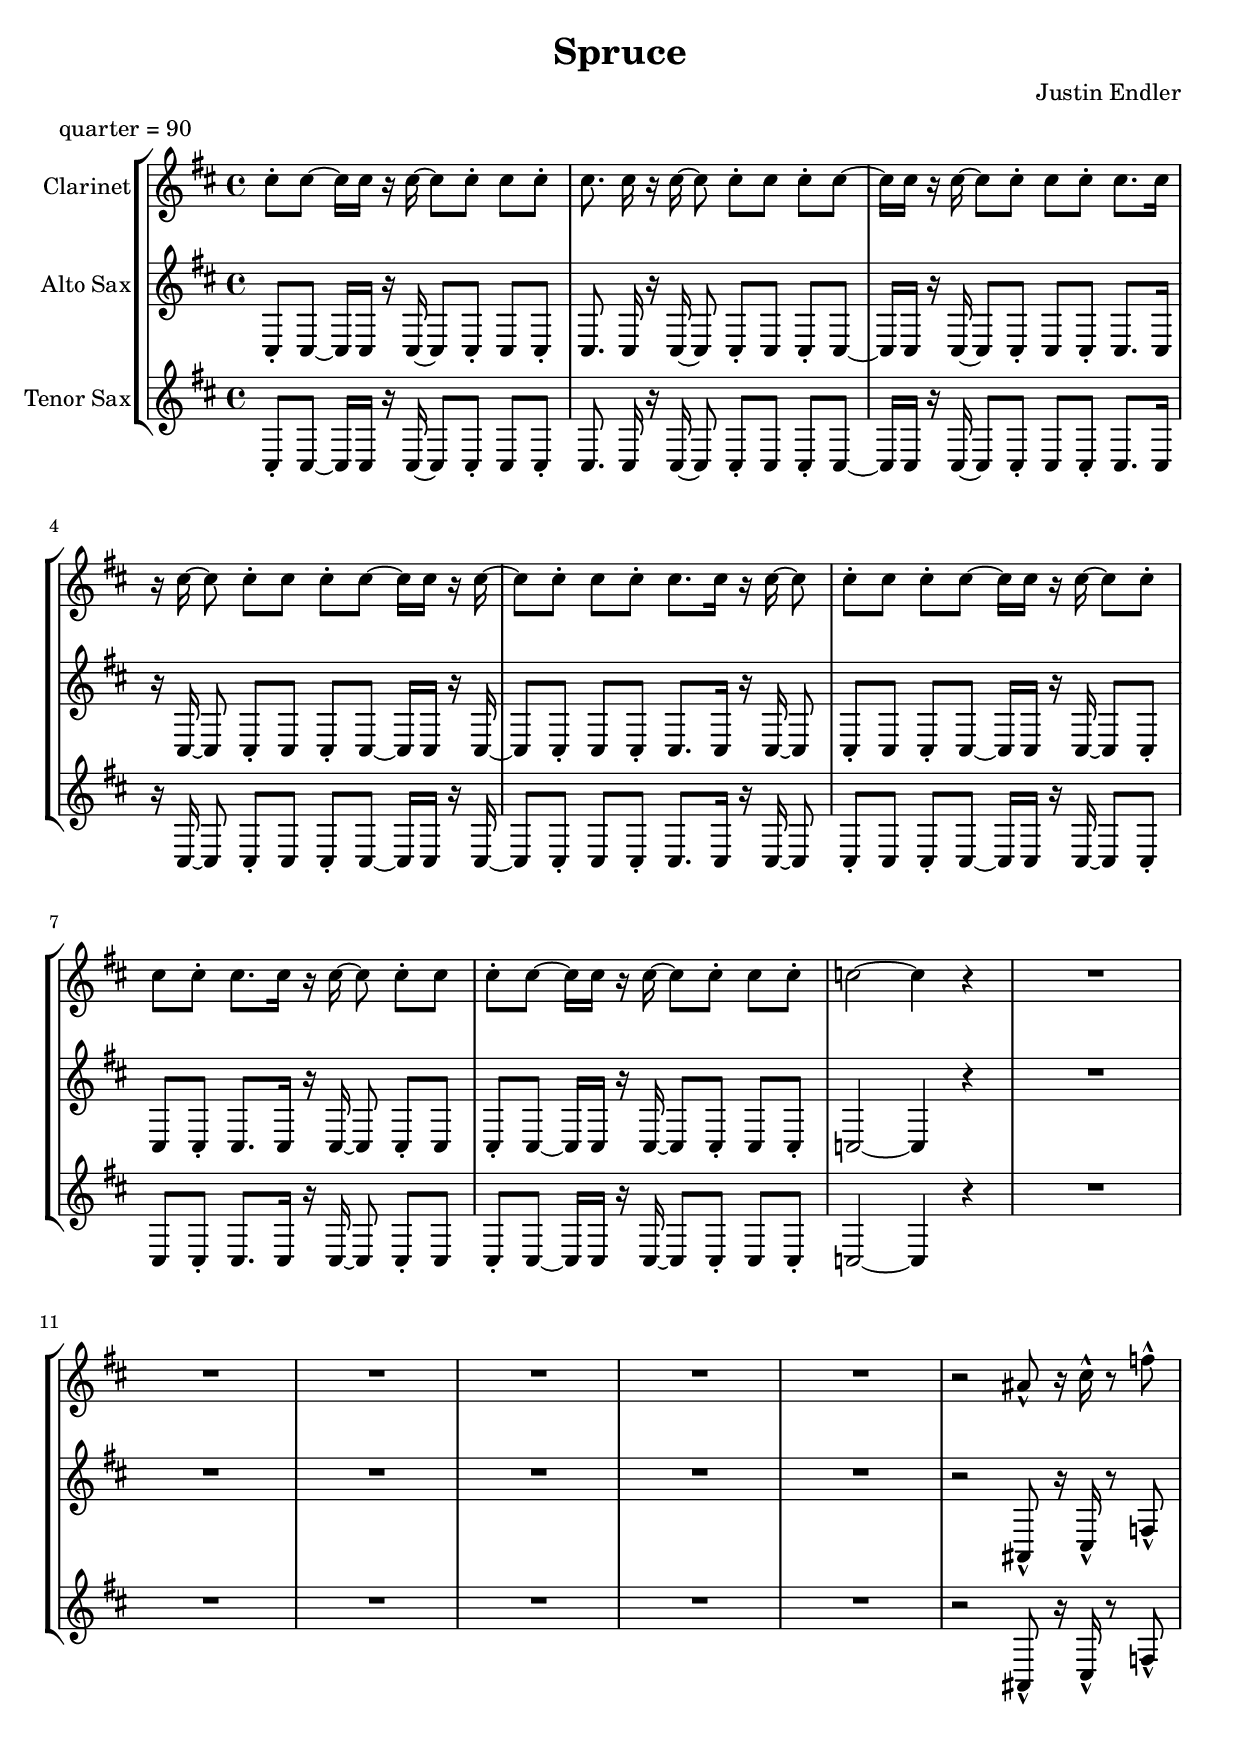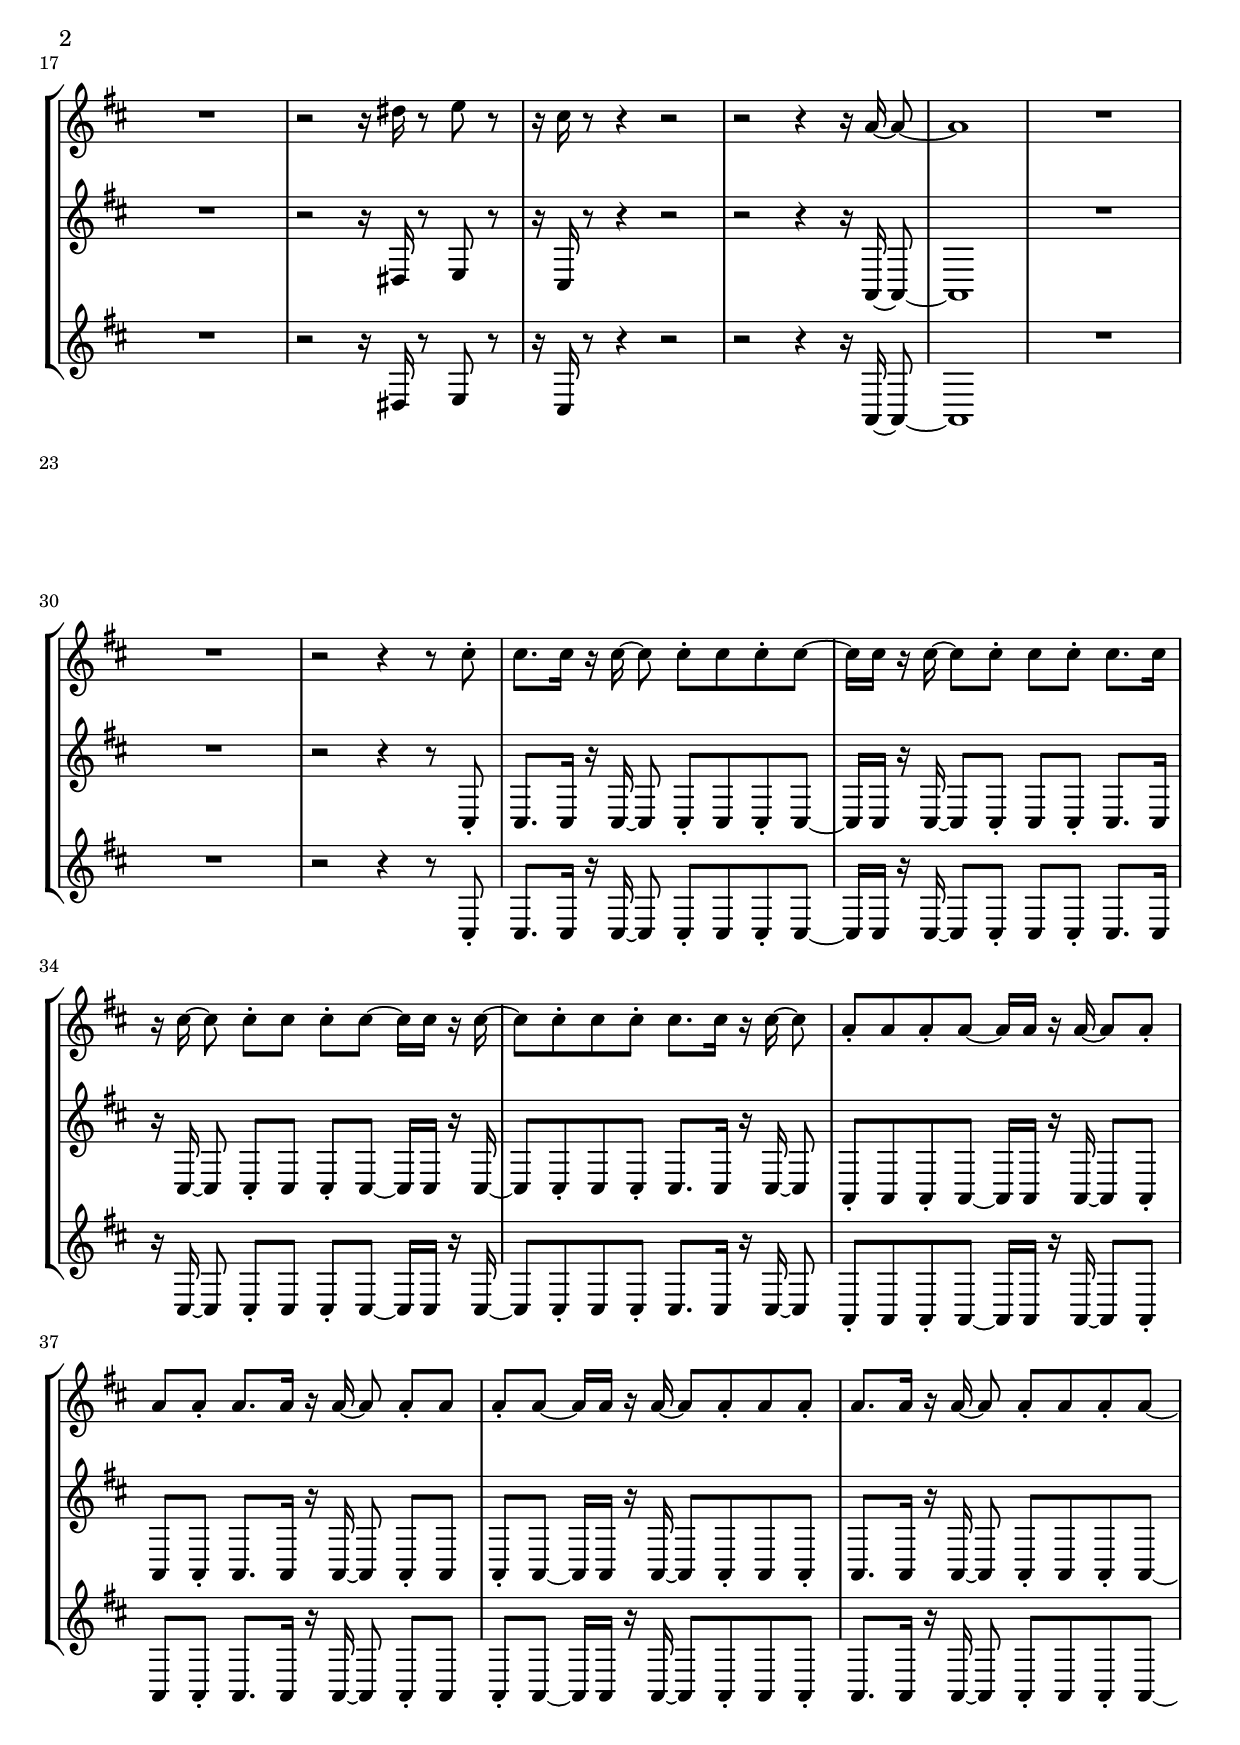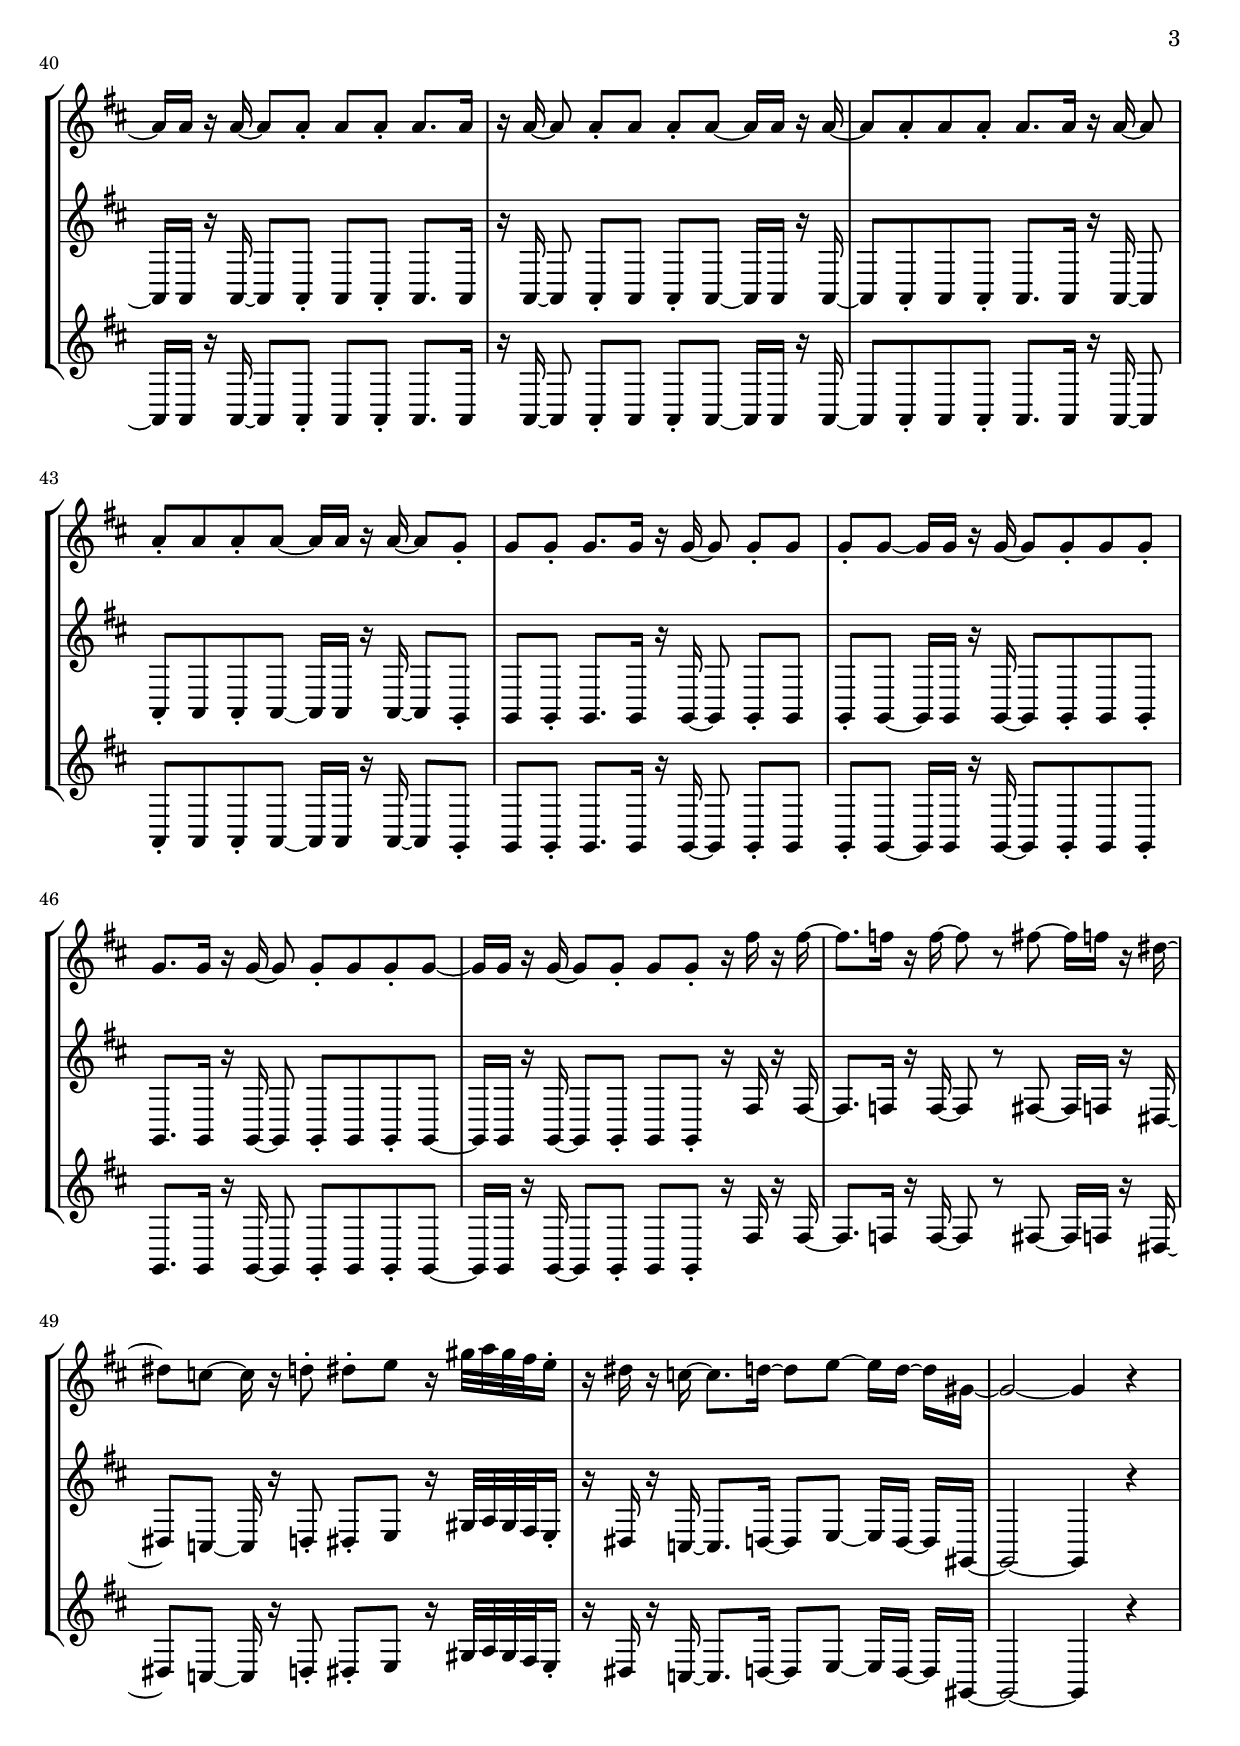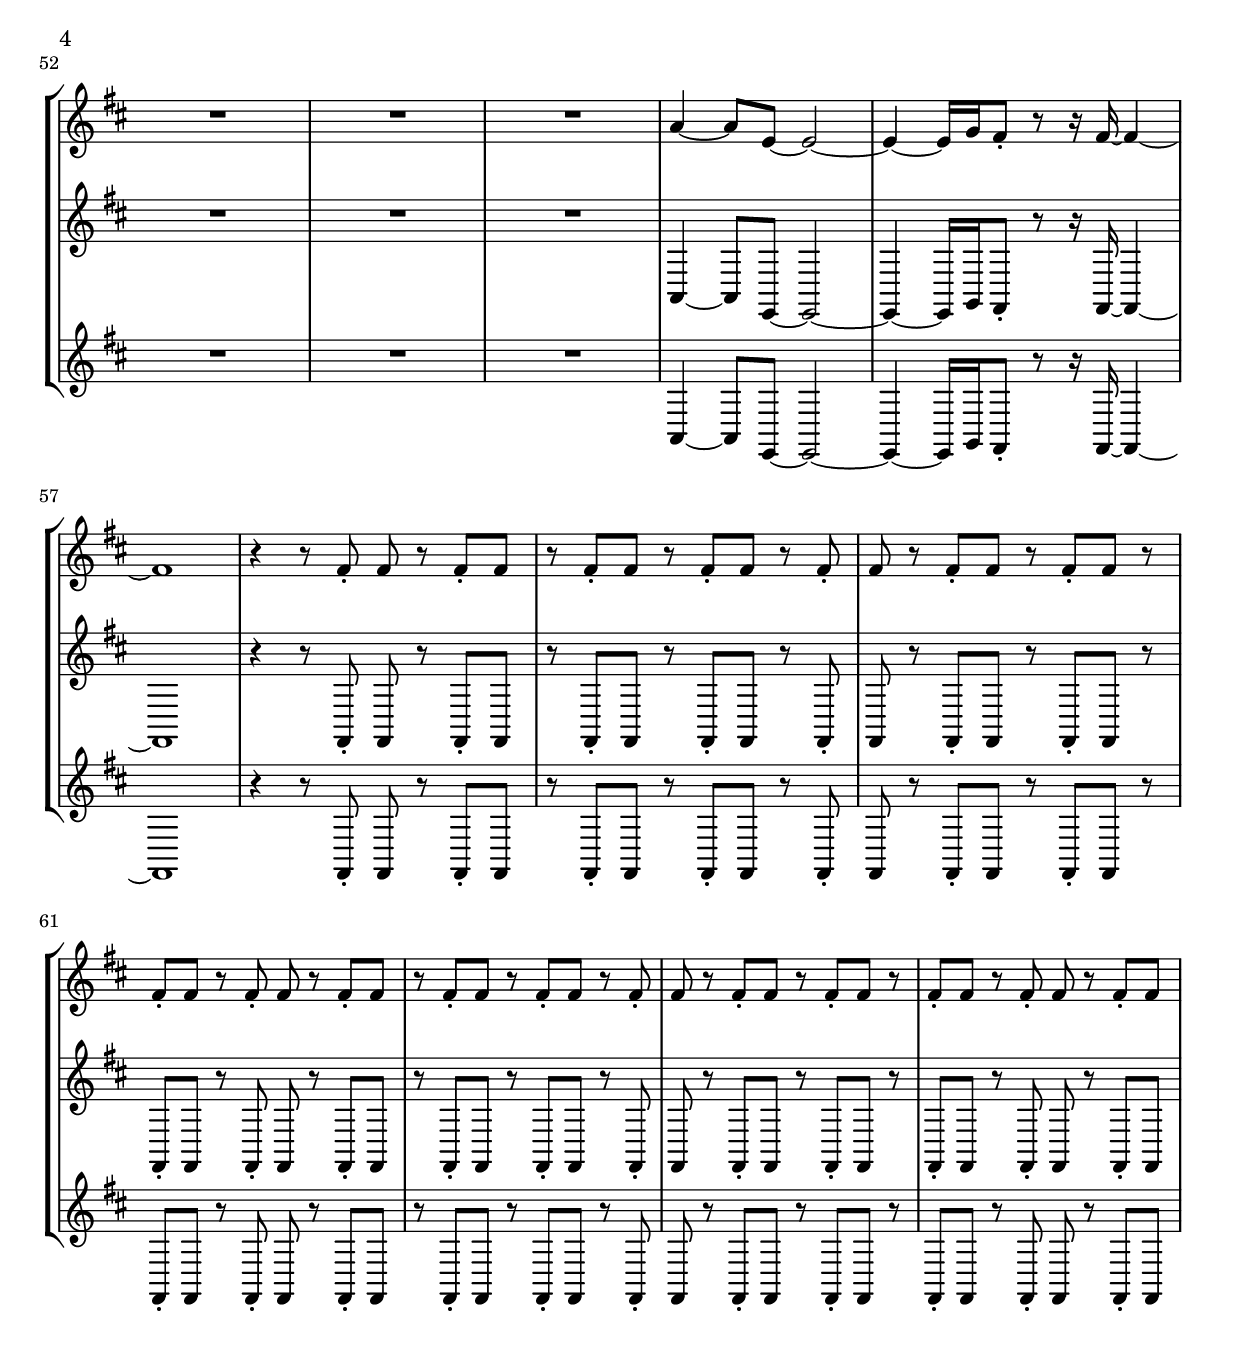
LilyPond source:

\header {
  title = "Spruce"
  composer = "Justin Endler"
  meter = "quarter = 90"
}
\include "english.ly"
sl = {
  \override NoteHead #'style = #'slash
  \override Stem #'transparent = ##t
  \override Flag #'transparent = ##t
}
nsl = {
  \revert NoteHead #'style
  \revert Stem #'transparent
  \revert Flag #'transparent
}
crOn = \override NoteHead #'style = #'cross
crOff = \revert NoteHead #'style
global = { \time 4/4 }
Key = { \key d \major }
% ------ Clarinet ------
%clar = \transpose c d \relative c'' {
%clar = \transpose c a \relative c {
clar = \relative c'' {
  \Key
  \compressFullBarRests
  % Logic bar numbers in comments
  cs8-. cs8 ~ cs16 cs16 r16 cs16 ~ cs8[ cs8-.] cs8 cs8-. | %5
  \autoBeamOff
  cs8. cs16 r16 cs16 ~ cs8 cs8-.[ cs8] cs8-.[ cs8] ~ | %6
  \autoBeamOn
  cs16 cs16 r16 cs16 ~ cs8 cs8-. cs8 cs8-. cs8. cs16 | %7
  \autoBeamOff
  r16 cs16 ~ cs8 cs8-.[ cs8] cs8-.[ cs8] ~ cs16[ cs16] r16 cs16 ~ | %8
  cs8[ cs8-.] cs8[ cs8-.] cs8.[ cs16] r16 cs16 ~ cs8 | %9
  \autoBeamOn
  cs8-. cs8 cs8-. cs8 ~ cs16 cs16 r16 cs16 ~ cs8 cs8-. | %10
  \autoBeamOff
  cs8[ cs8-.] cs8.[ cs16] r16 cs16 ~ cs8 cs8-.[ cs8] | %11
  \autoBeamOn
  cs8-. cs8 ~ cs16 cs16 r16 cs16 ~ cs8[ cs8-.] cs8 cs8-. | %12
  c2 ~ c4 r4 | %13
  R1|R1|R1|R1|R1|R1|
  r2 as8-^ r16 cs16-^ r8 f8-^ | %20
  R1 | %21
  r2 r16 ds16 r8 e8 r8 | %22
  r16 cs16 r8 r4 r2 | %23
  \autoBeamOff
  r2 r4 r16 a16 ~ a8 ~ | %24
  \autoBeamOn
  a1 | %25
  R1|R1|R1|R1|R1|R1|R1|R1|R1|
  r2 r4 r8 cs8-. | %35
  % repeated rhythm
  % 0
  \autoBeamOff
  cs8.[ cs16] r16 cs16 ~ cs8 cs8-.[ cs8 cs8-. cs8] ~ | %36
  \autoBeamOn
  cs16 cs16 r16 cs16 ~ cs8 cs8-. cs8 cs8-. cs8. cs16 | %37
  \autoBeamOff
  r16 cs16 ~ cs8 cs8-.[ cs8] cs8-.[ cs8] ~ cs16[ cs16] r16 cs16 ~ | %38
  cs8[ cs8-. cs8 cs8-.] cs8.[ cs16] r16 cs16 ~ cs8 | %39

  a8-.[ a8 a8-. a8] ~ a16[ a16] r16 a16 ~ a8[ a8-.] | %40
  a8[ a8-.] a8.[ a16] r16 a16 ~ a8 a8-.[ a8] | %41
  \autoBeamOn
  a8-. a8 ~ a16 a16 r16 a16 ~ a8 a8-. a8 a8-. | %42
  % 1
  \autoBeamOff
  a8.[ a16] r16 a16 ~ a8 a8-.[ a8 a8-. a8] ~ | %43
  \autoBeamOn
  a16 a16 r16 a16 ~ a8 a8-. a8 a8-. a8. a16 | %44
  \autoBeamOff
  r16 a16 ~ a8 a8-.[ a8] a8-.[ a8] ~ a16[ a16] r16 a16 ~ | %45
  a8[ a8-. a8 a8-.] a8.[ a16] r16 a16 ~ a8 | %46

  a8-.[ a8 a8-. a8] ~ a16[ a16] r16 a16 ~ a8[ g8-.] | %47
  g8[ g8-.] g8.[ g16] r16 g16 ~ g8 g8-.[ g8] | %48
  \autoBeamOn
  g8-. g8 ~ g16 g16 r16 g16 ~ g8 g8-. g8 g8-. | %49
  %2
  \autoBeamOff
  g8.[ g16] r16 g16 ~ g8 g8-.[ g8 g8-. g8] ~ | %50
  \autoBeamOn
  g16 g16 r16 g16 ~ g8 g8-. g8 g8-. r16 fs'16 r16 fs16 ~ | %51
  \autoBeamOff
  fs8.[ f16] r16 f16 ~ f8 r8 fs8 ~ fs16[ f16] r16 ds16 ~ | %52
  \autoBeamOn
  ds8 c8 ~ c16 r16 d8-. ds-. e8 r16 gs32 a32 gs32 fs32 e16-. | %53
  \autoBeamOff
  r16 ds16 r16 c16 ~ c8.[ d16] ~ d8[ e8] ~ e16[ d16] ~ d16[ gs,16] ~ | %54
  \autoBeamOn
  gs2 ~ gs4 r4 | %55
  R1|R1|R1|
  a4 ~ a8 e8 ~ e2 ~ | %59
  e4 ~ e16 g16 fs8-. r8 r16 fs16 ~ fs4 ~ | %60
  fs1 | %61
  r4 r8 fs8-. fs8 r8 fs8-. fs8 | %62
  r8 fs8-. fs8 r8 fs8-. fs8 r8 fs8-. | %63
  fs8 r8 fs8-. fs8 r8 fs8-. fs8 r8 | %64
  fs8-. fs8 r8 fs8-. fs8 r8 fs8-. fs8 | %65
  r8 fs8-. fs8 r8 fs8-. fs8 r8 fs8-. | %66
  fs8 r8 fs8-. fs8 r8 fs8-. fs8 r8 | %67
  fs8-. fs8 r8 fs8-. fs8 r8 fs8-. fs8 | %68
}
clarinet = {
  \global
  \set Staff.instrumentName = #"Clarinet"
  \clef treble
  <<
    \clar
  >>
}
% ------ Alto Saxophone ------
%alto = \transpose c a \relative c' {
%alto = \transpose c a \relative c {
alto = \relative c {
  \Key
  \compressFullBarRests
  % Logic bar numbers in comments
  cs8-. cs8 ~ cs16 cs16 r16 cs16 ~ cs8[ cs8-.] cs8 cs8-. | %5
  \autoBeamOff
  cs8. cs16 r16 cs16 ~ cs8 cs8-.[ cs8] cs8-.[ cs8] ~ | %6
  \autoBeamOn
  cs16 cs16 r16 cs16 ~ cs8 cs8-. cs8 cs8-. cs8. cs16 | %7
  \autoBeamOff
  r16 cs16 ~ cs8 cs8-.[ cs8] cs8-.[ cs8] ~ cs16[ cs16] r16 cs16 ~ | %8
  cs8[ cs8-.] cs8[ cs8-.] cs8.[ cs16] r16 cs16 ~ cs8 | %9
  \autoBeamOn
  cs8-. cs8 cs8-. cs8 ~ cs16 cs16 r16 cs16 ~ cs8 cs8-. | %10
  \autoBeamOff
  cs8[ cs8-.] cs8.[ cs16] r16 cs16 ~ cs8 cs8-.[ cs8] | %11
  \autoBeamOn
  cs8-. cs8 ~ cs16 cs16 r16 cs16 ~ cs8[ cs8-.] cs8 cs8-. | %12
  c2 ~ c4 r4 | %13
  R1|R1|R1|R1|R1|R1|
  r2 as8-^ r16 cs16-^ r8 f8-^ | %20
  R1 | %21
  r2 r16 ds16 r8 e8 r8 | %22
  r16 cs16 r8 r4 r2 | %23
  \autoBeamOff
  r2 r4 r16 a16 ~ a8 ~ | %24
  \autoBeamOn
  a1 | %25
  R1|R1|R1|R1|R1|R1|R1|R1|R1|
  r2 r4 r8 cs8-. | %35
  % repeated rhythm
  % 0
  \autoBeamOff
  cs8.[ cs16] r16 cs16 ~ cs8 cs8-.[ cs8 cs8-. cs8] ~ | %36
  \autoBeamOn
  cs16 cs16 r16 cs16 ~ cs8 cs8-. cs8 cs8-. cs8. cs16 | %37
  \autoBeamOff
  r16 cs16 ~ cs8 cs8-.[ cs8] cs8-.[ cs8] ~ cs16[ cs16] r16 cs16 ~ | %38
  cs8[ cs8-. cs8 cs8-.] cs8.[ cs16] r16 cs16 ~ cs8 | %39

  a8-.[ a8 a8-. a8] ~ a16[ a16] r16 a16 ~ a8[ a8-.] | %40
  a8[ a8-.] a8.[ a16] r16 a16 ~ a8 a8-.[ a8] | %41
  \autoBeamOn
  a8-. a8 ~ a16 a16 r16 a16 ~ a8 a8-. a8 a8-. | %42
  % 1
  \autoBeamOff
  a8.[ a16] r16 a16 ~ a8 a8-.[ a8 a8-. a8] ~ | %43
  \autoBeamOn
  a16 a16 r16 a16 ~ a8 a8-. a8 a8-. a8. a16 | %44
  \autoBeamOff
  r16 a16 ~ a8 a8-.[ a8] a8-.[ a8] ~ a16[ a16] r16 a16 ~ | %45
  a8[ a8-. a8 a8-.] a8.[ a16] r16 a16 ~ a8 | %46

  a8-.[ a8 a8-. a8] ~ a16[ a16] r16 a16 ~ a8[ g8-.] | %47
  g8[ g8-.] g8.[ g16] r16 g16 ~ g8 g8-.[ g8] | %48
  \autoBeamOn
  g8-. g8 ~ g16 g16 r16 g16 ~ g8 g8-. g8 g8-. | %49
  %2
  \autoBeamOff
  g8.[ g16] r16 g16 ~ g8 g8-.[ g8 g8-. g8] ~ | %50
  \autoBeamOn
  g16 g16 r16 g16 ~ g8 g8-. g8 g8-. r16 fs'16 r16 fs16 ~ | %51
  \autoBeamOff
  fs8.[ f16] r16 f16 ~ f8 r8 fs8 ~ fs16[ f16] r16 ds16 ~ | %52
  \autoBeamOn
  ds8 c8 ~ c16 r16 d8-. ds-. e8 r16 gs32 a32 gs32 fs32 e16-. | %53
  \autoBeamOff
  r16 ds16 r16 c16 ~ c8.[ d16] ~ d8[ e8] ~ e16[ d16] ~ d16[ gs,16] ~ | %54
  \autoBeamOn
  gs2 ~ gs4 r4 | %55
  R1|R1|R1|
  a4 ~ a8 e8 ~ e2 ~ | %59
  e4 ~ e16 g16 fs8-. r8 r16 fs16 ~ fs4 ~ | %60
  fs1 | %61
  r4 r8 fs8-. fs8 r8 fs8-. fs8 | %62
  r8 fs8-. fs8 r8 fs8-. fs8 r8 fs8-. | %63
  fs8 r8 fs8-. fs8 r8 fs8-. fs8 r8 | %64
  fs8-. fs8 r8 fs8-. fs8 r8 fs8-. fs8 | %65
  r8 fs8-. fs8 r8 fs8-. fs8 r8 fs8-. | %66
  fs8 r8 fs8-. fs8 r8 fs8-. fs8 r8 | %67
  fs8-. fs8 r8 fs8-. fs8 r8 fs8-. fs8 | %68
}
altoSax = {
  \global
  \set Staff.instrumentName = #"Alto Sax"
  \clef treble
  <<
    \alto
  >>
}
% ------ Tenor Saxophone ------
%tenor = \transpose c a' \relative c {
%tenor = \transpose c a \relative c {
tenor = \relative c {
  \Key
  \compressFullBarRests
  % Logic bar numbers in comments
  cs8-. cs8 ~ cs16 cs16 r16 cs16 ~ cs8[ cs8-.] cs8 cs8-. | %5
  \autoBeamOff
  cs8. cs16 r16 cs16 ~ cs8 cs8-.[ cs8] cs8-.[ cs8] ~ | %6
  \autoBeamOn
  cs16 cs16 r16 cs16 ~ cs8 cs8-. cs8 cs8-. cs8. cs16 | %7
  \autoBeamOff
  r16 cs16 ~ cs8 cs8-.[ cs8] cs8-.[ cs8] ~ cs16[ cs16] r16 cs16 ~ | %8
  cs8[ cs8-.] cs8[ cs8-.] cs8.[ cs16] r16 cs16 ~ cs8 | %9
  \autoBeamOn
  cs8-. cs8 cs8-. cs8 ~ cs16 cs16 r16 cs16 ~ cs8 cs8-. | %10
  \autoBeamOff
  cs8[ cs8-.] cs8.[ cs16] r16 cs16 ~ cs8 cs8-.[ cs8] | %11
  \autoBeamOn
  cs8-. cs8 ~ cs16 cs16 r16 cs16 ~ cs8[ cs8-.] cs8 cs8-. | %12
  c2 ~ c4 r4 | %13
  R1|R1|R1|R1|R1|R1|
  r2 as8-^ r16 cs16-^ r8 f8-^ | %20
  R1 | %21
  r2 r16 ds16 r8 e8 r8 | %22
  r16 cs16 r8 r4 r2 | %23
  \autoBeamOff
  r2 r4 r16 a16 ~ a8 ~ | %24
  \autoBeamOn
  a1 | %25
  R1|R1|R1|R1|R1|R1|R1|R1|R1|
  r2 r4 r8 cs8-. | %35
  % repeated rhythm
  % 0
  \autoBeamOff
  cs8.[ cs16] r16 cs16 ~ cs8 cs8-.[ cs8 cs8-. cs8] ~ | %36
  \autoBeamOn
  cs16 cs16 r16 cs16 ~ cs8 cs8-. cs8 cs8-. cs8. cs16 | %37
  \autoBeamOff
  r16 cs16 ~ cs8 cs8-.[ cs8] cs8-.[ cs8] ~ cs16[ cs16] r16 cs16 ~ | %38
  cs8[ cs8-. cs8 cs8-.] cs8.[ cs16] r16 cs16 ~ cs8 | %39

  a8-.[ a8 a8-. a8] ~ a16[ a16] r16 a16 ~ a8[ a8-.] | %40
  a8[ a8-.] a8.[ a16] r16 a16 ~ a8 a8-.[ a8] | %41
  \autoBeamOn
  a8-. a8 ~ a16 a16 r16 a16 ~ a8 a8-. a8 a8-. | %42
  % 1
  \autoBeamOff
  a8.[ a16] r16 a16 ~ a8 a8-.[ a8 a8-. a8] ~ | %43
  \autoBeamOn
  a16 a16 r16 a16 ~ a8 a8-. a8 a8-. a8. a16 | %44
  \autoBeamOff
  r16 a16 ~ a8 a8-.[ a8] a8-.[ a8] ~ a16[ a16] r16 a16 ~ | %45
  a8[ a8-. a8 a8-.] a8.[ a16] r16 a16 ~ a8 | %46

  a8-.[ a8 a8-. a8] ~ a16[ a16] r16 a16 ~ a8[ g8-.] | %47
  g8[ g8-.] g8.[ g16] r16 g16 ~ g8 g8-.[ g8] | %48
  \autoBeamOn
  g8-. g8 ~ g16 g16 r16 g16 ~ g8 g8-. g8 g8-. | %49
  %2
  \autoBeamOff
  g8.[ g16] r16 g16 ~ g8 g8-.[ g8 g8-. g8] ~ | %50
  \autoBeamOn
  g16 g16 r16 g16 ~ g8 g8-. g8 g8-. r16 fs'16 r16 fs16 ~ | %51
  \autoBeamOff
  fs8.[ f16] r16 f16 ~ f8 r8 fs8 ~ fs16[ f16] r16 ds16 ~ | %52
  \autoBeamOn
  ds8 c8 ~ c16 r16 d8-. ds-. e8 r16 gs32 a32 gs32 fs32 e16-. | %53
  \autoBeamOff
  r16 ds16 r16 c16 ~ c8.[ d16] ~ d8[ e8] ~ e16[ d16] ~ d16[ gs,16] ~ | %54
  \autoBeamOn
  gs2 ~ gs4 r4 | %55
  R1|R1|R1|
  a4 ~ a8 e8 ~ e2 ~ | %59
  e4 ~ e16 g16 fs8-. r8 r16 fs16 ~ fs4 ~ | %60
  fs1 | %61
  r4 r8 fs8-. fs8 r8 fs8-. fs8 | %62
  r8 fs8-. fs8 r8 fs8-. fs8 r8 fs8-. | %63
  fs8 r8 fs8-. fs8 r8 fs8-. fs8 r8 | %64
  fs8-. fs8 r8 fs8-. fs8 r8 fs8-. fs8 | %65
  r8 fs8-. fs8 r8 fs8-. fs8 r8 fs8-. | %66
  fs8 r8 fs8-. fs8 r8 fs8-. fs8 r8 | %67
  fs8-. fs8 r8 fs8-. fs8 r8 fs8-. fs8 | %68
}
tenorSax = {
  \global
  \set Staff.instrumentName = #"Tenor Sax"
  \clef treble
  <<
    \tenor
  >>
}
%%%%%%%%% It All Goes Together Here %%%%%%%%%%%%%%%%%%%%%%

\score {
  <<
    \new StaffGroup = "winds" <<
      \new Staff = "clarinet" \clarinet
      \new Staff = "altosax" \altoSax
      \new Staff = "tenorsax" \tenorSax
    >>
  >>
  \layout {
    \context { \Staff \RemoveEmptyStaves }
    \context {
      \Score
      \override BarNumber #'padding = #3
      \override RehearsalMark #'padding = #2
      skipBars = ##t
    }
  }
  \midi { }
}
